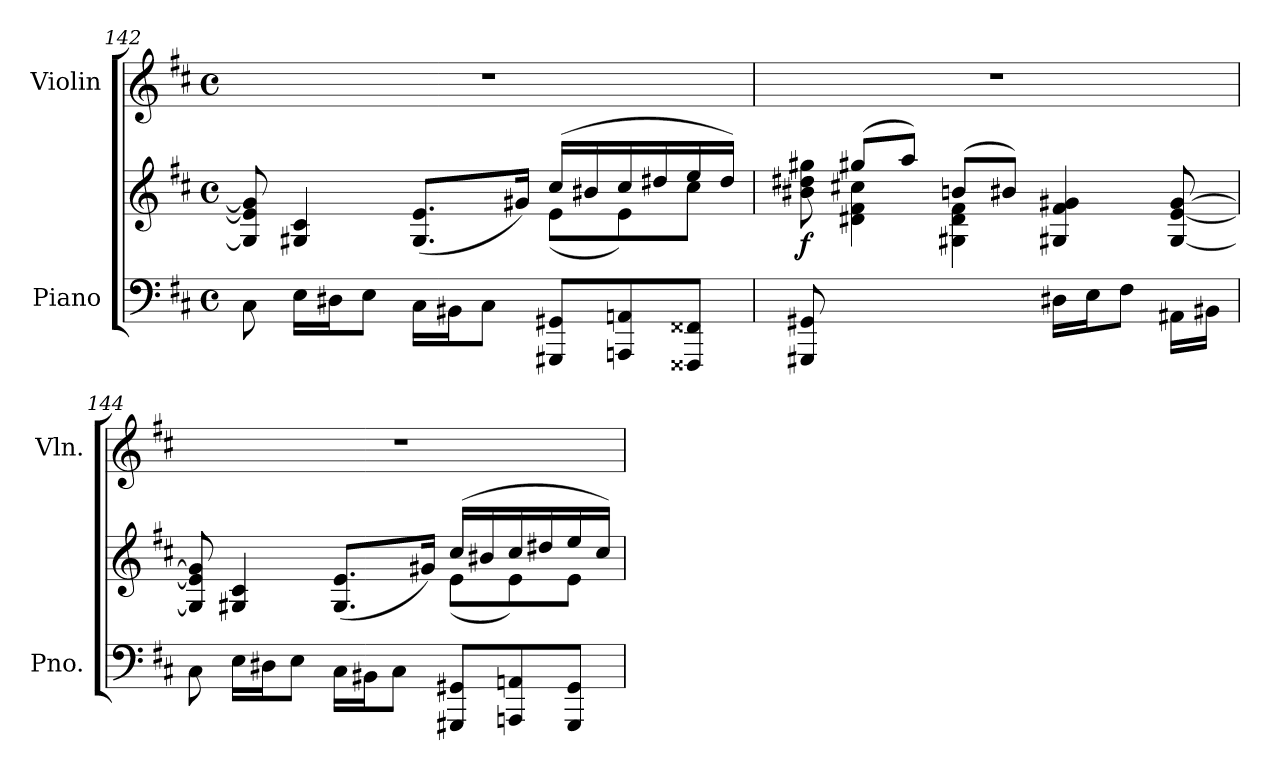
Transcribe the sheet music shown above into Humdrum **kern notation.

**kern	**kern	**dynam	**kern
*part2	*part2	*part2	*part1
*staff3	*staff2	*staff2/3	*staff1
*I"Piano	*	*	*I"Violin
*I'Pno.	*	*	*I'Vln.
*clefF4	*clefG2	*	*clefG2
*k[f#c#]	*k[f#c#]	*	*k[f#c#]
*M4/4	*M4/4	*	*M4/4
*met(c)	*met(c)	*	*met(c)
=142	=142	=142	=142
*	*^	*	*
8C#\	8G#/] 8e/] 8g#/]	4ryy	.	1r
16E\LL	4G#X/ 4c#/	.	.	.
16D#X\J	.	.	.	.
8E\J	.	4ryy	.	.
16C#\LL	(8.G#/ 8.e/L	.	.	.
16BB#X\J	.	.	.	.
8C#\J	.	8ryy	.	.
.	16g#X/Jk)	.	.	.
8GGG#X/ 8GG#X/L	(16cc#/LL	(8e\L	.	.
.	16b#X/	.	.	.
8AAAn/ 8AAn/	16cc#/	8e\)	.	.
.	16dd#X/	.	.	.
8FFF##X/ 8FF##X/J	16ee/	8cc#\J	.	.
.	16dd#/JJ)	.	.	.
!!LO:LB:g=z
=143	=143	=143	=143	=143
*	*^	*^	*	*
!	!	!	!	!	!LO:DY:b	!
8GGG#X/ 8GG#X/	8b#X\ 8dd#X\ 8gg#X\	8ryy	8ryy	8ryy	f	1r
!	!	!	!	!	!LO:DY:a=2	!
!	!	!	!	!	!LO:DY:n=1:b=2	!
2ryy	8ryy	4ryy	(8gg#X/L	4d#X\ 4f#\ 4cc#X\	p mp	.
.	8ryy	.	8aa/J)	.	.	.
.	(>8bn/L	4ryy	4G#X\ 4d#\ 4f#\	2ryy	.	.
.	8b#X/J)	.	.	.	.	.
16D#X\LL	4G#X/ 4f#/ 4g#X/	4.ryy	4.ryy	.	.	.
16E\J	.	.	.	.	.	.
8F#\J	.	.	.	.	.	.
16AA#X\LL	[8G#/ [8e/ [8g#/	.	.	8ryy	.	.
16BB#X\JJ	.	.	.	.	.	.
*	*	*v	*v	*v	*	*
=144	=144	=144	=144	=144
8C#\	8G#/] 8e/] 8g#/]	4ryy	.	1r
16E\LL	4G#X/ 4c#/	.	.	.
16D#X\J	.	.	.	.
8E\J	.	4ryy	.	.
16C#\LL	(8.G#/ 8.e/L	.	.	.
16BB#X\J	.	.	.	.
8C#\J	.	8ryy	.	.
.	16g#X/Jk)	.	.	.
8GGG#X/ 8GG#X/L	(16cc#/LL	(8e\L	.	.
.	16b#X/	.	.	.
8AAAn/ 8AAn/	16cc#/	8e\)	.	.
.	16dd#X/	.	.	.
8GGG#/ 8GG#/J	16ee/	8e\J	.	.
.	16cc#/JJ)	.	.	.
*	*v	*v	*	*
=	=	=	=
*-	*-	*-	*-
